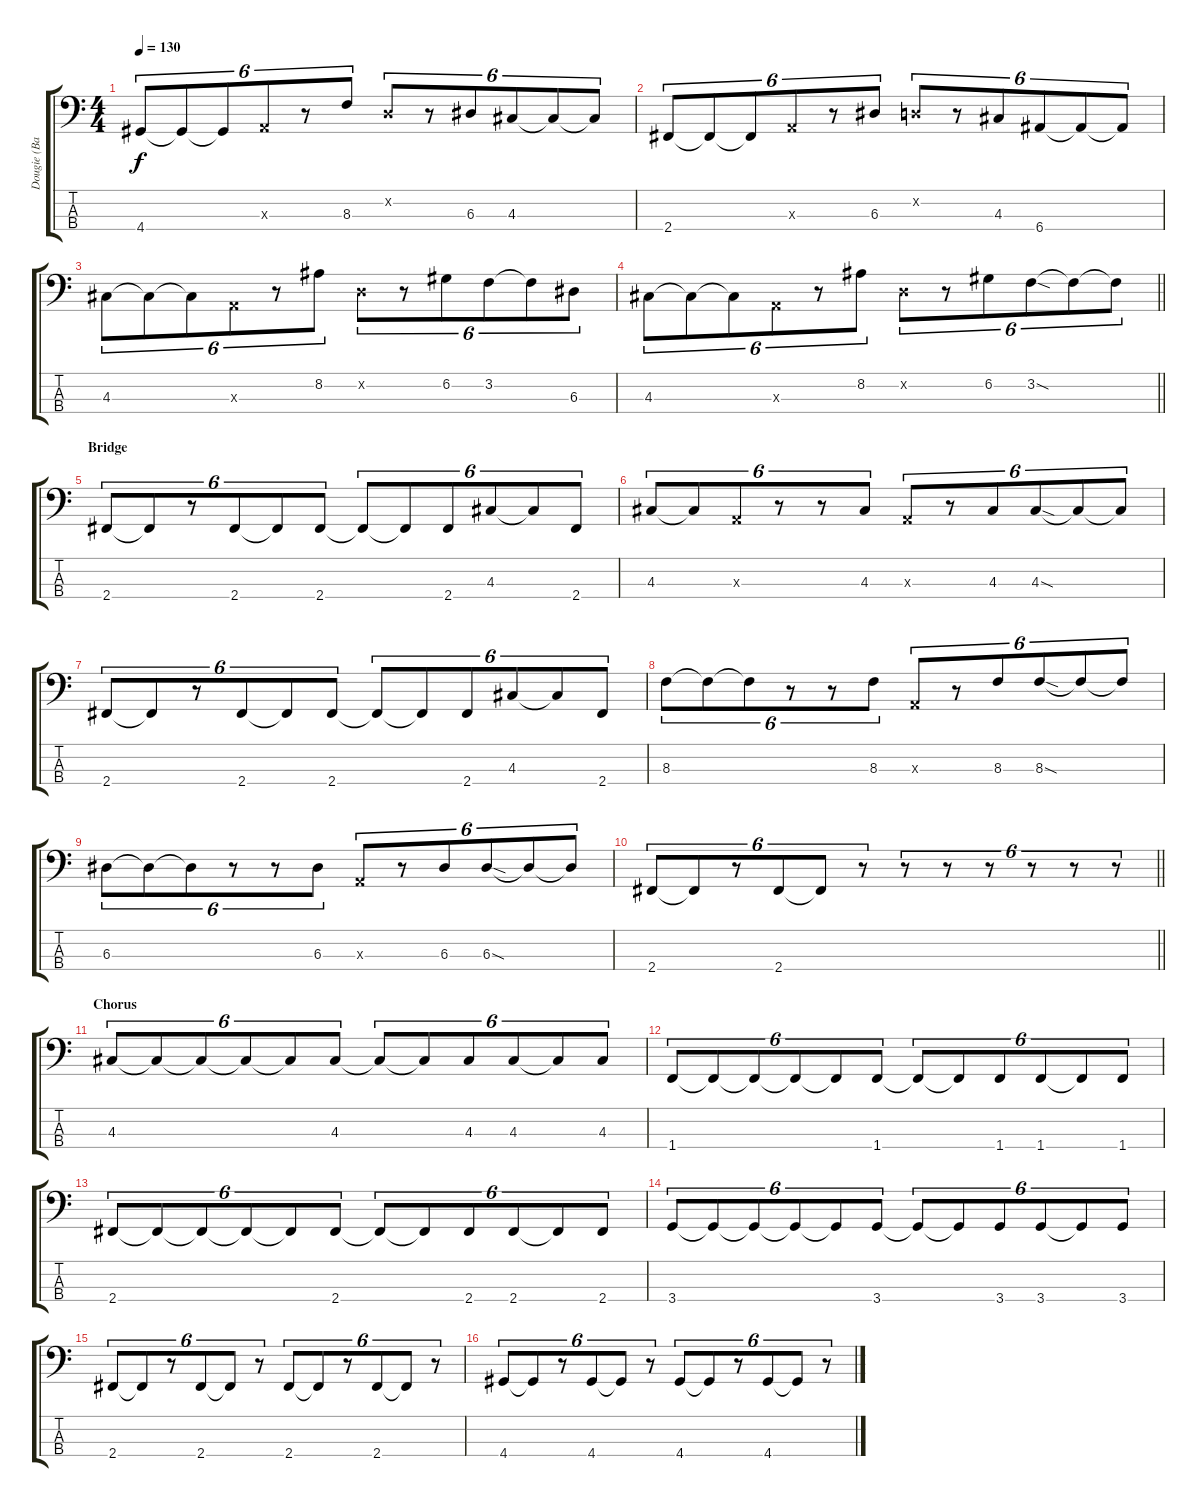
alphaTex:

\track ("Dougie (Bass)" "Dougie (Ba") {instrument electricbasspick}
\staff {score tabs}
\tuning (G2 D2 A1 E1) {hide}
\ts (4 4)
\tempo 130
\clef f4
\ks c
4.4.8{tu (6 4) dy f} 4.4{t}.8{tu (6 4)} 4.4{t}.8{tu (6 4)} 0.3{x}.8{tu (6 4)} r.8{tu (6 4)} 8.3.8{tu (6 4)} 0.2{x}.8{tu (6 4)} r.8{tu (6 4)} 6.3.8{tu (6 4)} 4.3.8{tu (6 4)} 4.3{t}.8{tu (6 4)} 4.3{t}.8{tu (6 4)} |
2.4.8{tu (6 4)} 2.4{t}.8{tu (6 4)} 2.4{t}.8{tu (6 4)} 0.3{x}.8{tu (6 4)} r.8{tu (6 4)} 6.3.8{tu (6 4)} 0.2{x}.8{tu (6 4)} r.8{tu (6 4)} 4.3.8{tu (6 4)} 6.4.8{tu (6 4)} 6.4{t}.8{tu (6 4)} 6.4{t}.8{tu (6 4)} |
4.3.8{tu (6 4)} 4.3{t}.8{tu (6 4)} 4.3{t}.8{tu (6 4)} 0.3{x}.8{tu (6 4)} r.8{tu (6 4)} 8.2.8{tu (6 4)} 0.2{x}.8{tu (6 4)} r.8{tu (6 4)} 6.2.8{tu (6 4)} 3.2.8{tu (6 4)} 3.2{t}.8{tu (6 4)} 6.3.8{tu (6 4)} |
\barLineRight lightlight
4.3.8{tu (6 4)} 4.3{t}.8{tu (6 4)} 4.3{t}.8{tu (6 4)} 0.3{x}.8{tu (6 4)} r.8{tu (6 4)} 8.2.8{tu (6 4)} 0.2{x}.8{tu (6 4)} r.8{tu (6 4)} 6.2.8{tu (6 4)} 3.2{sod}.8{tu (6 4)} 3.2{t}.8{tu (6 4)} 3.2{t}.8{tu (6 4)} |
\section ("" "Bridge")
2.4.8{tu (6 4)} 2.4{t}.8{tu (6 4)} r.8{tu (6 4)} 2.4.8{tu (6 4)} 2.4{t}.8{tu (6 4)} 2.4.8{tu (6 4)} 2.4{t}.8{tu (6 4)} 2.4{t}.8{tu (6 4)} 2.4.8{tu (6 4)} 4.3.8{tu (6 4)} 4.3{t}.8{tu (6 4)} 2.4.8{tu (6 4)} |
4.3.8{tu (6 4)} 4.3{t}.8{tu (6 4)} 0.3{x}.8{tu (6 4)} r.8{tu (6 4)} r.8{tu (6 4)} 4.3.8{tu (6 4)} 0.3{x}.8{tu (6 4)} r.8{tu (6 4)} 4.3.8{tu (6 4)} 4.3{sod}.8{tu (6 4)} 4.3{t}.8{tu (6 4)} 4.3{t}.8{tu (6 4)} |
2.4.8{tu (6 4)} 2.4{t}.8{tu (6 4)} r.8{tu (6 4)} 2.4.8{tu (6 4)} 2.4{t}.8{tu (6 4)} 2.4.8{tu (6 4)} 2.4{t}.8{tu (6 4)} 2.4{t}.8{tu (6 4)} 2.4.8{tu (6 4)} 4.3.8{tu (6 4)} 4.3{t}.8{tu (6 4)} 2.4.8{tu (6 4)} |
8.3.8{tu (6 4)} 8.3{t}.8{tu (6 4)} 8.3{t}.8{tu (6 4)} r.8{tu (6 4)} r.8{tu (6 4)} 8.3.8{tu (6 4)} 0.3{x}.8{tu (6 4)} r.8{tu (6 4)} 8.3.8{tu (6 4)} 8.3{sod}.8{tu (6 4)} 8.3{t}.8{tu (6 4)} 8.3{t}.8{tu (6 4)} |
6.3.8{tu (6 4)} 6.3{t}.8{tu (6 4)} 6.3{t}.8{tu (6 4)} r.8{tu (6 4)} r.8{tu (6 4)} 6.3.8{tu (6 4)} 0.3{x}.8{tu (6 4)} r.8{tu (6 4)} 6.3.8{tu (6 4)} 6.3{sod}.8{tu (6 4)} 6.3{t}.8{tu (6 4)} 6.3{t}.8{tu (6 4)} |
\barLineRight lightlight
2.4.8{tu (6 4)} 2.4{t}.8{tu (6 4)} r.8{tu (6 4)} 2.4.8{tu (6 4)} 2.4{t}.8{tu (6 4)} r.8{tu (6 4)} r.8{tu (6 4)} r.8{tu (6 4)} r.8{tu (6 4)} r.8{tu (6 4)} r.8{tu (6 4)} r.8{tu (6 4)} |
\section ("" "Chorus")
4.3.8{tu (6 4)} 4.3{t}.8{tu (6 4)} 4.3{t}.8{tu (6 4)} 4.3{t}.8{tu (6 4)} 4.3{t}.8{tu (6 4)} 4.3.8{tu (6 4)} 4.3{t}.8{tu (6 4)} 4.3{t}.8{tu (6 4)} 4.3.8{tu (6 4)} 4.3.8{tu (6 4)} 4.3{t}.8{tu (6 4)} 4.3.8{tu (6 4)} |
1.4.8{tu (6 4)} 1.4{t}.8{tu (6 4)} 1.4{t}.8{tu (6 4)} 1.4{t}.8{tu (6 4)} 1.4{t}.8{tu (6 4)} 1.4.8{tu (6 4)} 1.4{t}.8{tu (6 4)} 1.4{t}.8{tu (6 4)} 1.4.8{tu (6 4)} 1.4.8{tu (6 4)} 1.4{t}.8{tu (6 4)} 1.4.8{tu (6 4)} |
2.4.8{tu (6 4)} 2.4{t}.8{tu (6 4)} 2.4{t}.8{tu (6 4)} 2.4{t}.8{tu (6 4)} 2.4{t}.8{tu (6 4)} 2.4.8{tu (6 4)} 2.4{t}.8{tu (6 4)} 2.4{t}.8{tu (6 4)} 2.4.8{tu (6 4)} 2.4.8{tu (6 4)} 2.4{t}.8{tu (6 4)} 2.4.8{tu (6 4)} |
3.4.8{tu (6 4)} 3.4{t}.8{tu (6 4)} 3.4{t}.8{tu (6 4)} 3.4{t}.8{tu (6 4)} 3.4{t}.8{tu (6 4)} 3.4.8{tu (6 4)} 3.4{t}.8{tu (6 4)} 3.4{t}.8{tu (6 4)} 3.4.8{tu (6 4)} 3.4.8{tu (6 4)} 3.4{t}.8{tu (6 4)} 3.4.8{tu (6 4)} |
2.4.8{tu (6 4)} 2.4{t}.8{tu (6 4)} r.8{tu (6 4)} 2.4.8{tu (6 4)} 2.4{t}.8{tu (6 4)} r.8{tu (6 4)} 2.4.8{tu (6 4)} 2.4{t}.8{tu (6 4)} r.8{tu (6 4)} 2.4.8{tu (6 4)} 2.4{t}.8{tu (6 4)} r.8{tu (6 4)} |
4.4.8{tu (6 4)} 4.4{t}.8{tu (6 4)} r.8{tu (6 4)} 4.4.8{tu (6 4)} 4.4{t}.8{tu (6 4)} r.8{tu (6 4)} 4.4.8{tu (6 4)} 4.4{t}.8{tu (6 4)} r.8{tu (6 4)} 4.4.8{tu (6 4)} 4.4{t}.8{tu (6 4)} r.8{tu (6 4)}
